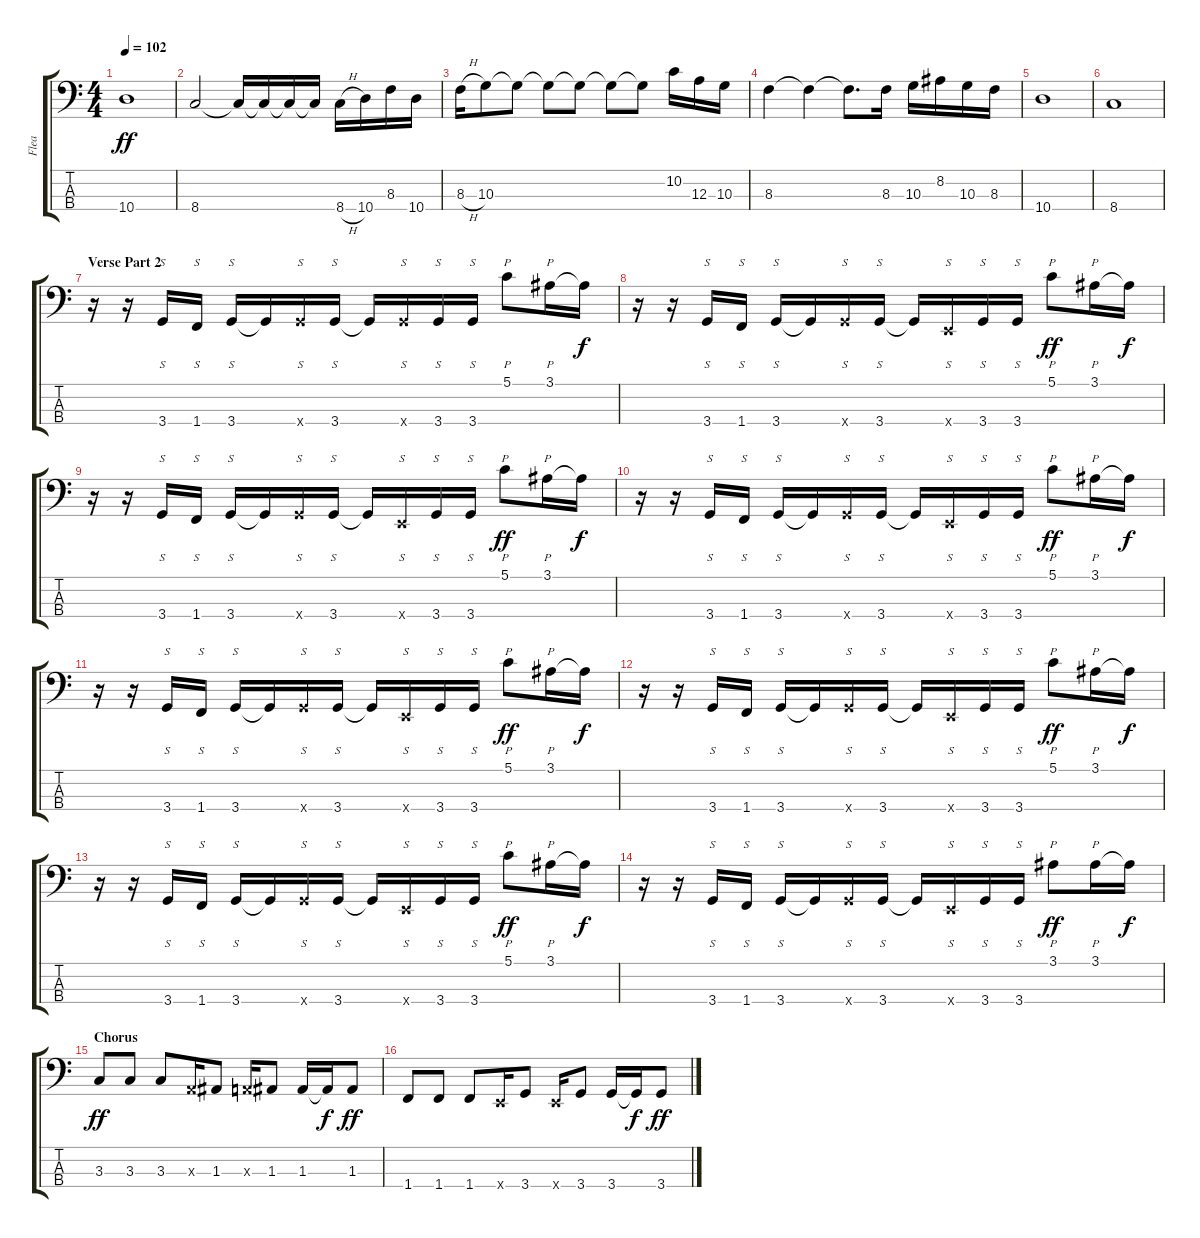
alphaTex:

\track ("Flea" "Flea") {instrument electricbassfinger}
\staff {score tabs}
\tuning (G2 D2 A1 E1) {hide}
\ts (4 4)
\tempo 102
\clef f4
\ks c
10.4.1{dy ff} |
8.4.2 8.4{t}.16 8.4{t}.16 8.4{t}.16 8.4{t}.16 8.4{h}.16 10.4.16 8.3.16 10.4.16 |
8.3{h}.16 10.3.8 10.3{t}.8 10.3{t}.8 10.3{t}.8 10.3{t}.8 10.3{t}.8 10.2.16 12.3.16 10.3.16 |
8.3.4 8.3{t}.4 8.3{t}.8{d} 8.3.16 10.3.16 8.2.16 10.3.16 8.3.16 |
10.4.1 |
8.4.1 |
\section ("" "Verse Part 2")
r.16 r.16 3.4.16{s} 1.4.16{s} 3.4.16{s} 3.4{t}.16 3.4{x}.16{s} 3.4.16{s} 3.4{t}.16 3.4{x}.16{s} 3.4.16{s} 3.4.16{s} 5.1.8{p} 3.1.16{p} 3.1{t}.16{dy f} |
r.16 r.16 3.4.16{s} 1.4.16{s} 3.4.16{s} 3.4{t}.16 3.4{x}.16{s} 3.4.16{s} 3.4{t}.16 0.4{x}.16{s} 3.4.16{s} 3.4.16{s} 5.1.8{p dy ff} 3.1.16{p} 3.1{t}.16{dy f} |
r.16 r.16 3.4.16{s} 1.4.16{s} 3.4.16{s} 3.4{t}.16 3.4{x}.16{s} 3.4.16{s} 3.4{t}.16 0.4{x}.16{s} 3.4.16{s} 3.4.16{s} 5.1.8{p dy ff} 3.1.16{p} 3.1{t}.16{dy f} |
r.16 r.16 3.4.16{s} 1.4.16{s} 3.4.16{s} 3.4{t}.16 3.4{x}.16{s} 3.4.16{s} 3.4{t}.16 0.4{x}.16{s} 3.4.16{s} 3.4.16{s} 5.1.8{p dy ff} 3.1.16{p} 3.1{t}.16{dy f} |
r.16 r.16 3.4.16{s} 1.4.16{s} 3.4.16{s} 3.4{t}.16 3.4{x}.16{s} 3.4.16{s} 3.4{t}.16 0.4{x}.16{s} 3.4.16{s} 3.4.16{s} 5.1.8{p dy ff} 3.1.16{p} 3.1{t}.16{dy f} |
r.16 r.16 3.4.16{s} 1.4.16{s} 3.4.16{s} 3.4{t}.16 3.4{x}.16{s} 3.4.16{s} 3.4{t}.16 0.4{x}.16{s} 3.4.16{s} 3.4.16{s} 5.1.8{p dy ff} 3.1.16{p} 3.1{t}.16{dy f} |
r.16 r.16 3.4.16{s} 1.4.16{s} 3.4.16{s} 3.4{t}.16 3.4{x}.16{s} 3.4.16{s} 3.4{t}.16 0.4{x}.16{s} 3.4.16{s} 3.4.16{s} 5.1.8{p dy ff} 3.1.16{p} 3.1{t}.16{dy f} |
r.16 r.16 3.4.16{s} 1.4.16{s} 3.4.16{s} 3.4{t}.16 3.4{x}.16{s} 3.4.16{s} 3.4{t}.16 0.4{x}.16{s} 3.4.16{s} 3.4.16{s} 3.1.8{p dy ff} 3.1.16{p} 3.1{t}.16{dy f} |
\section ("" "Chorus")
3.3.8{dy ff} 3.3.8 3.3.8 0.3{x}.16 1.3.8 0.3{x}.16 1.3.8 1.3.16 1.3{t}.16{dy f} 1.3.8{dy ff} |
1.4.8 1.4.8 1.4.8 0.4{x}.16 3.4.8 0.4{x}.16 3.4.8 3.4.16 3.4{t}.16{dy f} 3.4.8{dy ff}
